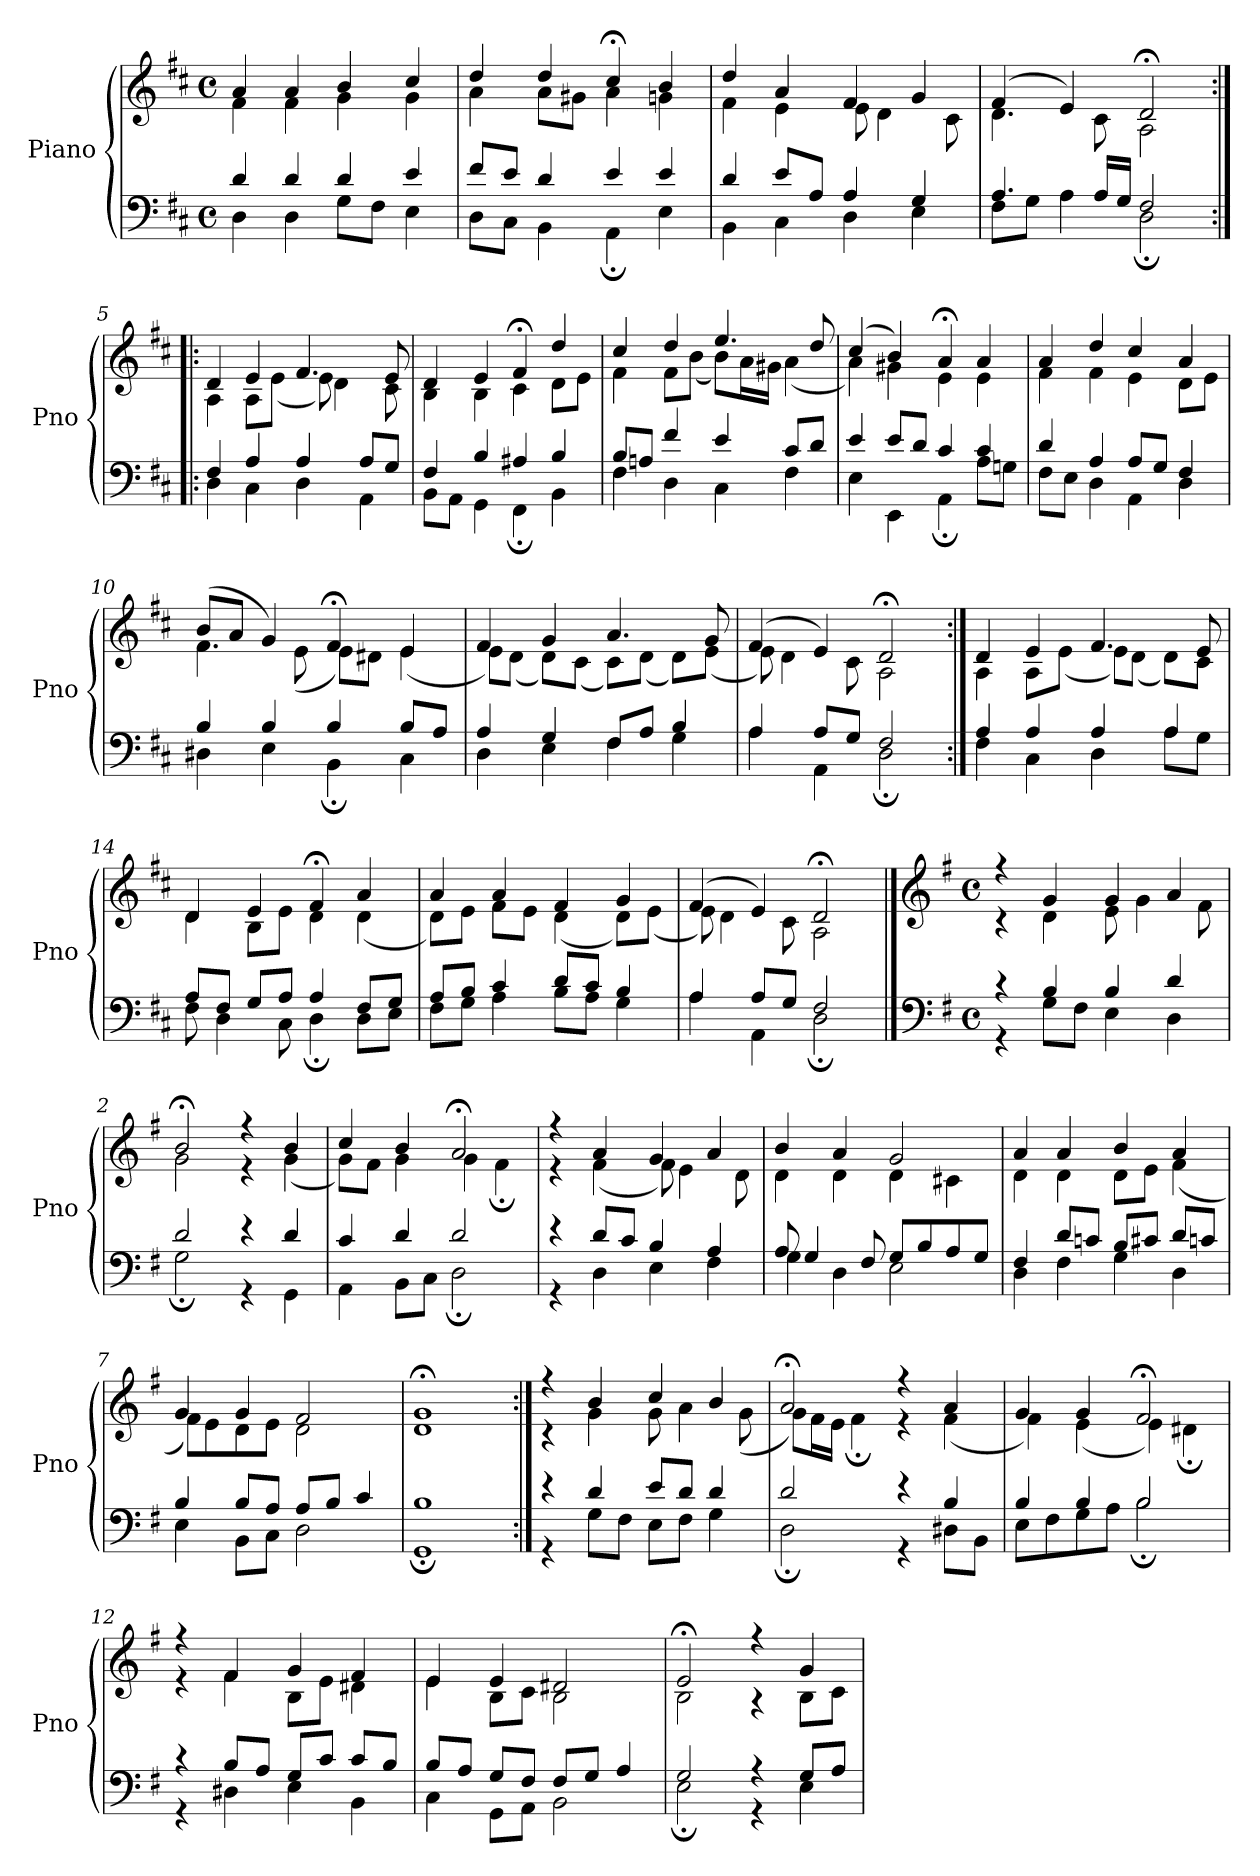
**kern	**kern
*part1	*part1
*staff2	*staff1
*I"Piano	*
*I'Pno	*
*clefF4	*clefG2
*k[f#c#]	*k[f#c#]
*M4/4	*M4/4
*met(c)	*met(c)
=1	=1
*^	*^
4d/	4D\	4a/	4f#\
4d/	4D\	4a/	4f#\
4d/	8G\L	4b/	4g\
.	8F#\J	.	.
4e/	4E\	4cc#/	4g\
=2	=2	=2	=2
8f#/L	8D\L	4dd/	4a\
8e/J	8C#\J	.	.
4d/	4BB\	4dd/	8a\L
.	.	.	8g#X\J
4e/	4AA;\	4cc#;</	4a\
4e/	4E\	4b/	4gn\
=3	=3	=3	=3
4d/	4BB\	4dd/	4f#\
8e/L	4C#\	4a/	4e\
8A/J	.	.	.
4A/	4D\	4f#/	8e\
.	.	.	4d\
4G/	4E\	4g/	.
.	.	.	8c#\
=4	=4	=4	=4
4.A/	8F#\L	(>4f#/	4.d\
.	8G\J	.	.
.	4A\	4e/)	.
16A/LL	.	.	8c#\
16G/JJ	.	.	.
2F#/	2D;\	2d;</	2A\
=5:|!|:	=5:|!|:	=5:|!|:	=5:|!|:
4F#/	4D\	4d/	4A\
4A/	4C#\	4e/	8A\L
.	.	.	(<8e\J
4A/	4D\	4.f#/	8e\)
.	.	.	4d\
8A/L	4AA\	.	.
8G/J	.	8e/	8c#\
=6	=6	=6	=6
4F#/	8BB\L	4d/	4B\
.	8AA\J	.	.
4B/	4GG\	4e/	4B\
4A#X/	4FF#;\	4f#;</	4c#\
4B/	4BB\	4dd/	8d\L
.	.	.	8e\J
=7	=7	=7	=7
8B/L	4F#\	4cc#/	4f#\
8An/J	.	.	.
4f#/	4D\	4dd/	8f#\L
.	.	.	(<8b\J
4e/	4C#\	4.ee/	8b\L)
.	.	.	16a\L
.	.	.	16g#X\JJ
8c#/L	4F#\	.	(<4a\
8d/J	.	8dd/	.
=8	=8	=8	=8
4e/	4E\	(>4cc#/	4a\)
8e/L	4EE\	4b/)	4g#X\
8d/J	.	.	.
4c#/	4AA;\	4a;</	4e\
4c#/	8A\L	4a/	4e\
.	8Gn\J	.	.
=9	=9	=9	=9
4d/	8F#\L	4a/	4f#\
.	8E\J	.	.
4A/	4D\	4dd/	4f#\
8A/L	4AA\	4cc#/	4e\
8G/J	.	.	.
4F#/	4D\	4a/	8d\L
.	.	.	8e\J
=10	=10	=10	=10
4B/	4D#X\	(>8b/L	4.f#\
.	.	8a/J	.
4B/	4E\	4g/)	.
.	.	.	(<8e\
4B/	4BB;\	4f#;</	8e\L)
.	.	.	8d#X\J
8B/L	4C#\	4e/	(<4e\
8A/J	.	.	.
=11	=11	=11	=11
4A/	4D\	4f#/	8e\L)
.	.	.	(<8d\J
4G/	4E\	4g/	8d\L)
.	.	.	(<8c#\J
8F#/L	4F#\	4.a/	8c#\L)
8A/J	.	.	(<8d\J
4B/	4G\	.	8d\L)
.	.	8g/	(<8e\J
=12	=12	=12	=12
4A/	4A\	(>4f#/	8e\)
.	.	.	4d\
8A/L	4AA\	4e/)	.
8G/J	.	.	8c#\
2F#/	2D;\	2d;</	2A\
=13:|!	=13:|!	=13:|!	=13:|!
4A/	4F#\	4d/	4A\
4A/	4C#\	4e/	8A\L
.	.	.	(<8e\J
4A/	4D\	4.f#/	8e\L)
.	.	.	(<8d\J
4A/	8A\L	.	8d\L)
.	8G\J	8e/	8c#\J
=14	=14	=14	=14
8A/L	8F#\	4d/	4d\
8F#/J	4D\	.	.
8G/L	.	4e/	8B\L
8A/J	8C#\	.	8e\J
4A/	4D;\	4f#;</	4d\
8F#/L	8D\L	4a/	(<4d\
8G/J	8E\J	.	.
=15	=15	=15	=15
8A/L	8F#\L	4a/	8d\L)
8B/J	8G\J	.	8e\J
4c#/	4A\	4a/	8f#\L
.	.	.	8e\J
8d/L	8B\L	4f#/	(<4d\
8c#/J	8A\J	.	.
4B/	4G\	4g/	8d\L)
.	.	.	(<8e\J
=16	=16	=16	=16
4A/	4A\	(>4f#/	8e\)
.	.	.	4d\
8A/L	4AA\	4e/)	.
8G/J	.	.	8c#\
2F#/	2D;\	2d;</	2A\
==1	==1	==1	==1
*clefF4	*	*clefG2	*
*k[f#]	*	*k[f#]	*
*M4/4	*	*M4/4	*
*met(c)	*	*met(c)	*
4r	4r	4r	4r
4B/	8G\L	4g/	4d\
.	8F#\J	.	.
4B/	4E\	4g/	8e\
.	.	.	4g\
4d/	4D\	4a/	.
.	.	.	8f#\
=2	=2	=2	=2
2d/	2G;\	2b;</	2g\
4r	4r	4r	4r
4d/	4GG\	4b/	(<4g\
=3	=3	=3	=3
4c/	4AA\	4cc/	8g\L)
.	.	.	8f#\J
4d/	8BB\L	4b/	4g\
.	8C\J	.	.
2d/	2D;\	2a;</	4g\
.	.	.	4f#;\
=4	=4	=4	=4
4r	4r	4r	4r
8d/L	4D\	4a/	(<4f#\
8c/J	.	.	.
4B/	4E\	4g/	8f#\)
.	.	.	4e\
4A/	4F#\	4a/	.
.	.	.	8d\
=5	=5	=5	=5
8A/	4G\	4b/	4d\
4G/	.	.	.
.	4D\	4a/	4d\
8F#/	.	.	.
8G/L	2E\	2g/	4d\
8B/	.	.	.
8A/	.	.	4c#X\
8G/J	.	.	.
=6	=6	=6	=6
4F#/	4D\	4a/	4d\
8d/L	4F#\	4a/	4d\
8cn/J	.	.	.
8B/L	4G\	4b/	8d\L
8c#X/J	.	.	8e\J
8d/L	4D\	4a/	(<4f#\
8cn/J	.	.	.
=7	=7	=7	=7
4B/	4E\	4g/	8f#\L)
.	.	.	8e\
8B/L	8BB\L	4g/	8d\
8A/J	8C\J	.	8e\J
8A/L	2D\	2f#/	2d\
8B/J	.	.	.
4c/	.	.	.
=8	=8	=8	=8
1B	1GG;	1g;<	1d
=9:|!	=9:|!	=9:|!	=9:|!
4r	4r	4r	4r
4d/	8G\L	4b/	4g\
.	8F#\J	.	.
8e/L	8E\L	4cc/	8g\
8d/J	8F#\J	.	4a\
4d/	4G\	4b/	.
.	.	.	(<8g\
=10	=10	=10	=10
2d/	2D;\	2a;</	8g\L)
.	.	.	16f#\L
.	.	.	16e\JJ
.	.	.	4f#;\
4r	4r	4r	4r
4B/	8D#X\L	4a/	(<4f#\
.	8BB\J	.	.
=11	=11	=11	=11
4B/	8E\L	4g/	4f#\)
.	8F#\	.	.
4B/	8G\	4g/	(<4e\
.	8A\J	.	.
2B/	2B;\	2f#;</	4e\)
.	.	.	4d#X;\
=12	=12	=12	=12
4r	4r	4r	4r
8B/L	4D#X\	4f#/	4f#\
8A/J	.	.	.
8G/L	4E\	4g/	8B\L
8c/J	.	.	8e\J
8c/L	4BB\	4f#/	4d#X\
8B/J	.	.	.
=13	=13	=13	=13
8B/L	4C\	4e/	4e\
8A/J	.	.	.
8G/L	8GG\L	4e/	8B\L
8F#/J	8AA\J	.	8c\J
8F#/L	2BB\	2d#X/	2B\
8G/J	.	.	.
4A/	.	.	.
=14	=14	=14	=14
2G/	2E;\	2e;</	2B\
4r	4r	4r	4r
8G/L	4E\	4g/	8B\L
8A/J	.	.	8c\J
*v	*v	*	*
*	*v	*v
=	=
*-	*-
